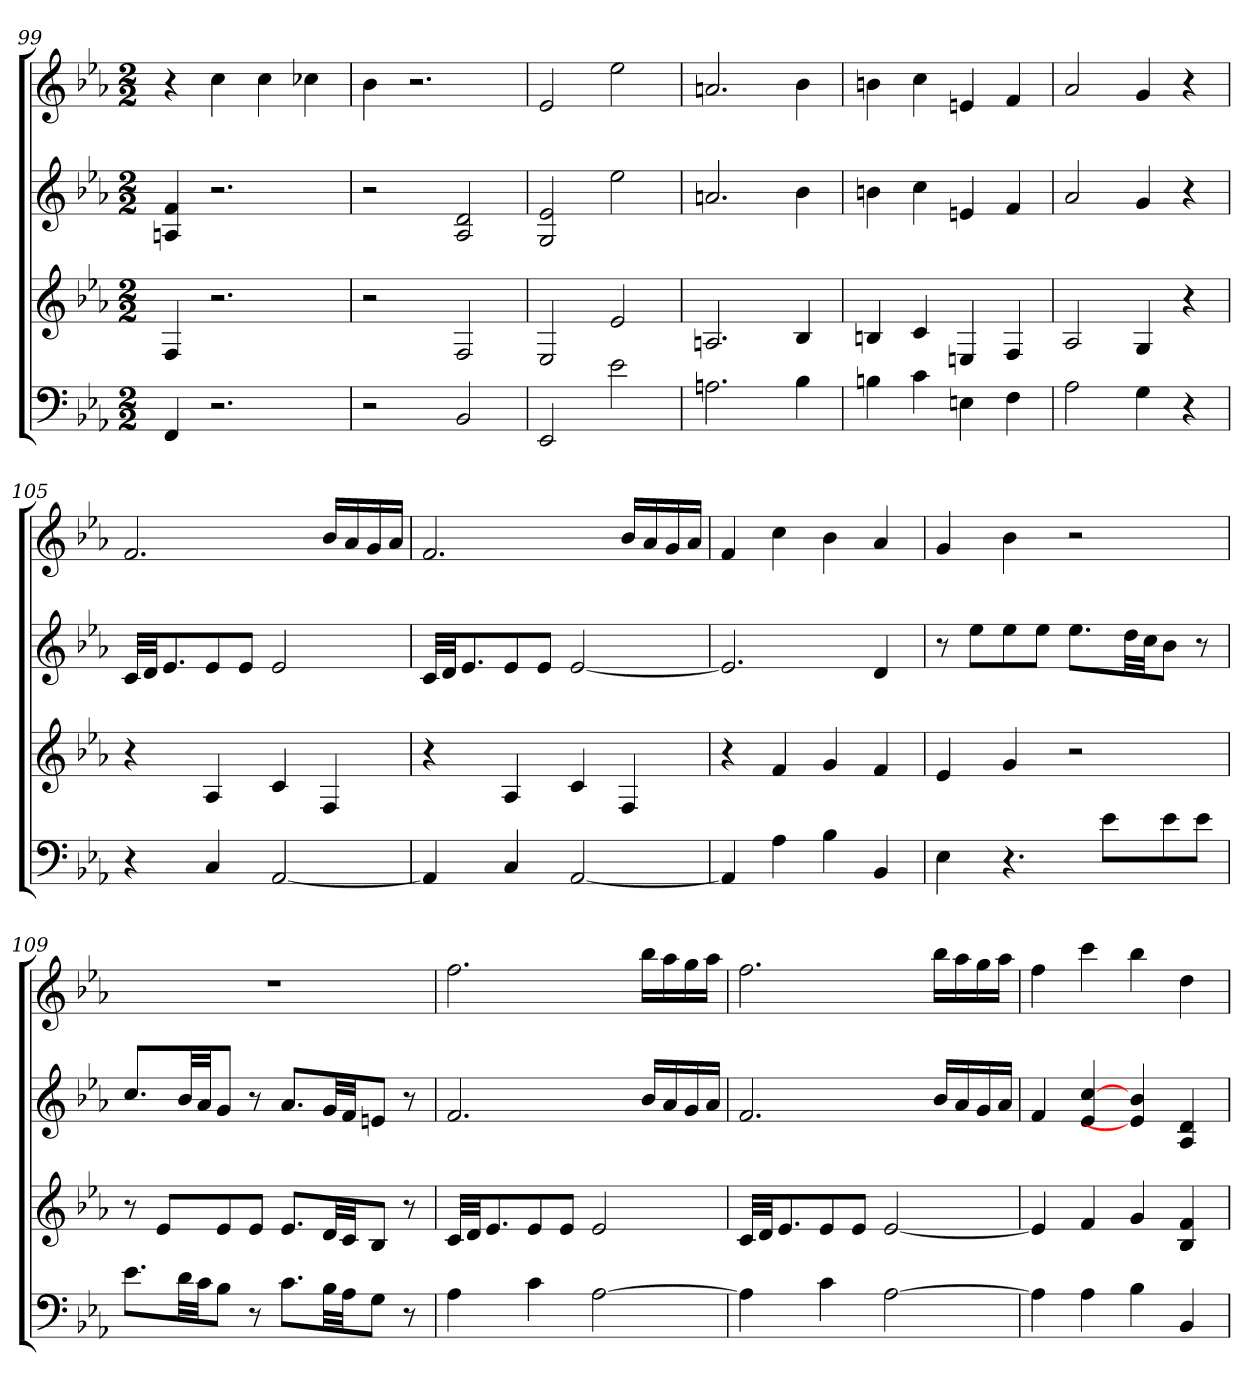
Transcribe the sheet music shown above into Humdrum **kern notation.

**kern	**kern	**kern	**kern
*part4	*part3	*part2	*part1
*staff4	*staff3	*staff2	*staff1
*k[b-e-a-]	*k[b-e-a-]	*k[b-e-a-]	*k[b-e-a-]
*E-:	*E-:	*E-:	*E-:
*M2/2	*M2/2	*M2/2	*M2/2
=99	=99	=99	=99
4FF	4F	4An 4f	4r
2.r	2.r	2.r	4cc
.	.	.	4cc
.	.	.	4cc-X
=100	=100	=100	=100
2r	2r	2r	4b-
.	.	.	2.r
2BB-	2F	2A- 2d	.
=101	=101	=101	=101
2EE-	2E-	2G 2e-	2e-
2e-	2e-	2ee-	2ee-
=102	=102	=102	=102
2.An	2.An	2.an	2.an
4B-	4B-	4b-	4b-
=103	=103	=103	=103
4Bn	4Bn	4bn	4bn
4c	4c	4cc	4cc
4En	4En	4en	4en
4F	4F	4f	4f
=104	=104	=104	=104
2A-	2A-	2a-	2a-
4G	4G	4g	4g
4r	4r	4r	4r
=105	=105	=105	=105
4r	4r	32cLLL	2.f
.	.	32dJJ	.
.	.	8.e-	.
4C	4A-	8e-	.
.	.	8e-J	.
[2AA-	4c	2e-	.
.	4F	.	16b-LL
.	.	.	16a-
.	.	.	16g
.	.	.	16a-JJ
=106	=106	=106	=106
4AA-]	4r	32cLLL	2.f
.	.	32dJJ	.
.	.	8.e-	.
4C	4A-	8e-	.
.	.	8e-J	.
[2AA-	4c	[2e-	.
.	4F	.	16b-LL
.	.	.	16a-
.	.	.	16g
.	.	.	16a-JJ
=107	=107	=107	=107
4AA-]	4r	2.e-]	4f
4A-	4f	.	4cc
4B-	4g	.	4b-
4BB-	4f	4d	4a-
=108	=108	=108	=108
4E-	4e-	8r	4g
.	.	8ee-L	.
4.r	4g	8ee-	4b-
.	.	8ee-J	.
.	2r	8.ee-L	2r
8e-L	.	.	.
.	.	32ddLL	.
.	.	32ccJJ	.
8e-	.	8b-J	.
8e-J	.	8r	.
=109	=109	=109	=109
8.e-L	8r	8.ccL	1r
.	8e-L	.	.
32dLL	.	32b-LL	.
32cJJ	.	32a-JJ	.
8B-J	8e-	8gJ	.
8r	8e-J	8r	.
8.cL	8.e-L	8.a-L	.
32B-LL	32dLL	32gLL	.
32A-JJ	32cJJ	32fJJ	.
8GJ	8B-J	8enJ	.
8r	8r	8r	.
=110	=110	=110	=110
4A-	32cLLL	2.f	2.ff
.	32dJJ	.	.
.	8.e-	.	.
4c	8e-	.	.
.	8e-J	.	.
[2A-	2e-	.	.
.	.	16b-LL	16bb-LL
.	.	16a-	16aa-
.	.	16g	16gg
.	.	16a-JJ	16aa-JJ
=111	=111	=111	=111
4A-]	32cLLL	2.f	2.ff
.	32dJJ	.	.
.	8.e-	.	.
4c	8e-	.	.
.	8e-J	.	.
[2A-	[2e-	.	.
.	.	16b-LL	16bb-LL
.	.	16a-	16aa-
.	.	16g	16gg
.	.	16a-JJ	16aa-JJ
=112	=112	=112	=112
4A-]	4e-]	4f	4ff
4A-	4f	4e- [4cc	4ccc
4B-	4g	4e-] 4b-	4bb-
4BB-	4B- 4f	4A- 4d	4dd
=	=	=	=
*-	*-	*-	*-
